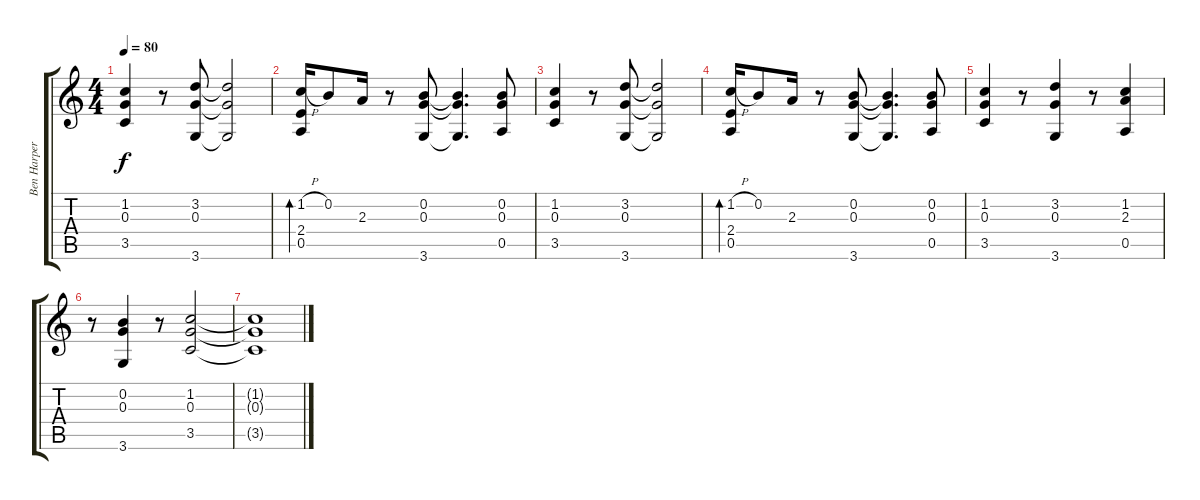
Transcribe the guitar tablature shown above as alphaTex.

\track ("Ben Harper" "Ben Harper") {instrument acousticguitarsteel}
\staff {score tabs}
\tuning (E4 B3 G3 D3 A2 E2) {hide}
\ts (4 4)
\tempo 80
\clef g2
\ks c
(1.2 0.3 3.5).4{dy f} r.8 (3.2 0.3 3.6).8 (3.2{t} 0.3{t} 3.6{t}).2 |
(1.2{h} 2.4 0.5).16{bd 120} 0.2.8 2.3.16 r.8 (0.2 0.3 3.6).8 (0.2{t} 0.3{t} 3.6{t}).4{d} (0.2 0.3 0.5).8 |
(1.2 0.3 3.5).4 r.8 (3.2 0.3 3.6).8 (3.2{t} 0.3{t} 3.6{t}).2 |
(1.2{h} 2.4 0.5).16{bd 120} 0.2.8 2.3.16 r.8 (0.2 0.3 3.6).8 (0.2{t} 0.3{t} 3.6{t}).4{d} (0.2 0.3 0.5).8 |
(1.2 0.3 3.5).4 r.8 (3.2 0.3 3.6).4 r.8 (1.2 2.3 0.5).4 |
r.8 (0.2 0.3 3.6).4 r.8 (1.2 0.3 3.5).2 |
(1.2{t} 0.3{t} 3.5{t}).1
